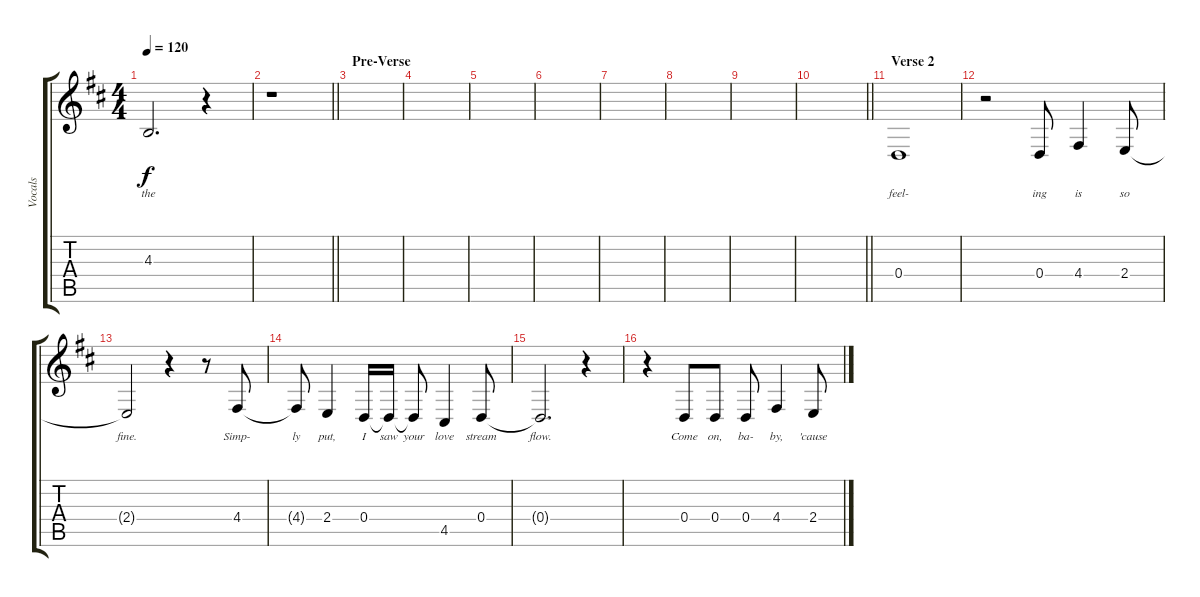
\track ("Vocals" "Vocals") {instrument lead2sawtooth}
\staff {score tabs}
\tuning (E4 B3 G3 D3 A2 E2) {hide}
\ts (4 4)
\tempo 120
\clef g2
\ks d
4.3{t}.2{d lyrics (0 "the") lyrics (1 "") lyrics (2 "") lyrics (3 "") lyrics (4 "") dy f} r.4 |
\barLineRight lightlight
r.1 |
\section ("" "Pre-Verse")
|
|
|
|
|
|
|
\barLineRight lightlight
|
\section ("" "Verse 2")
0.4.1{lyrics (0 "feel-") lyrics (1 "") lyrics (2 "") lyrics (3 "") lyrics (4 "")} |
r.2 0.4.8{lyrics (0 "ing") lyrics (1 "") lyrics (2 "") lyrics (3 "") lyrics (4 "")} 4.4.4{lyrics (0 "is") lyrics (1 "") lyrics (2 "") lyrics (3 "") lyrics (4 "")} 2.4.8{lyrics (0 "so") lyrics (1 "") lyrics (2 "") lyrics (3 "") lyrics (4 "")} |
2.4{t}.2{lyrics (0 "fine.") lyrics (1 "") lyrics (2 "") lyrics (3 "") lyrics (4 "")} r.4 r.8 4.4.8{lyrics (0 "Simp-") lyrics (1 "") lyrics (2 "") lyrics (3 "") lyrics (4 "")} |
4.4{t}.8{lyrics (0 "ly") lyrics (1 "") lyrics (2 "") lyrics (3 "") lyrics (4 "")} 2.4.4{lyrics (0 "put,") lyrics (1 "") lyrics (2 "") lyrics (3 "") lyrics (4 "")} 0.4.16{lyrics (0 "I") lyrics (1 "") lyrics (2 "") lyrics (3 "") lyrics (4 "")} 0.4{t}.16{lyrics (0 "saw") lyrics (1 "") lyrics (2 "") lyrics (3 "") lyrics (4 "")} 0.4{t}.8{lyrics (0 "your") lyrics (1 "") lyrics (2 "") lyrics (3 "") lyrics (4 "")} 4.5.4{lyrics (0 "love") lyrics (1 "") lyrics (2 "") lyrics (3 "") lyrics (4 "")} 0.4.8{lyrics (0 "stream") lyrics (1 "") lyrics (2 "") lyrics (3 "") lyrics (4 "")} |
0.4{t}.2{d lyrics (0 "flow.") lyrics (1 "") lyrics (2 "") lyrics (3 "") lyrics (4 "")} r.4 |
r.4 0.4.8{lyrics (0 "Come") lyrics (1 "") lyrics (2 "") lyrics (3 "") lyrics (4 "")} 0.4.8{lyrics (0 "on,") lyrics (1 "") lyrics (2 "") lyrics (3 "") lyrics (4 "")} 0.4.8{lyrics (0 "ba-") lyrics (1 "") lyrics (2 "") lyrics (3 "") lyrics (4 "")} 4.4.4{lyrics (0 "by,") lyrics (1 "") lyrics (2 "") lyrics (3 "") lyrics (4 "")} 2.4.8{lyrics (0 "'cause") lyrics (1 "") lyrics (2 "") lyrics (3 "") lyrics (4 "")}
